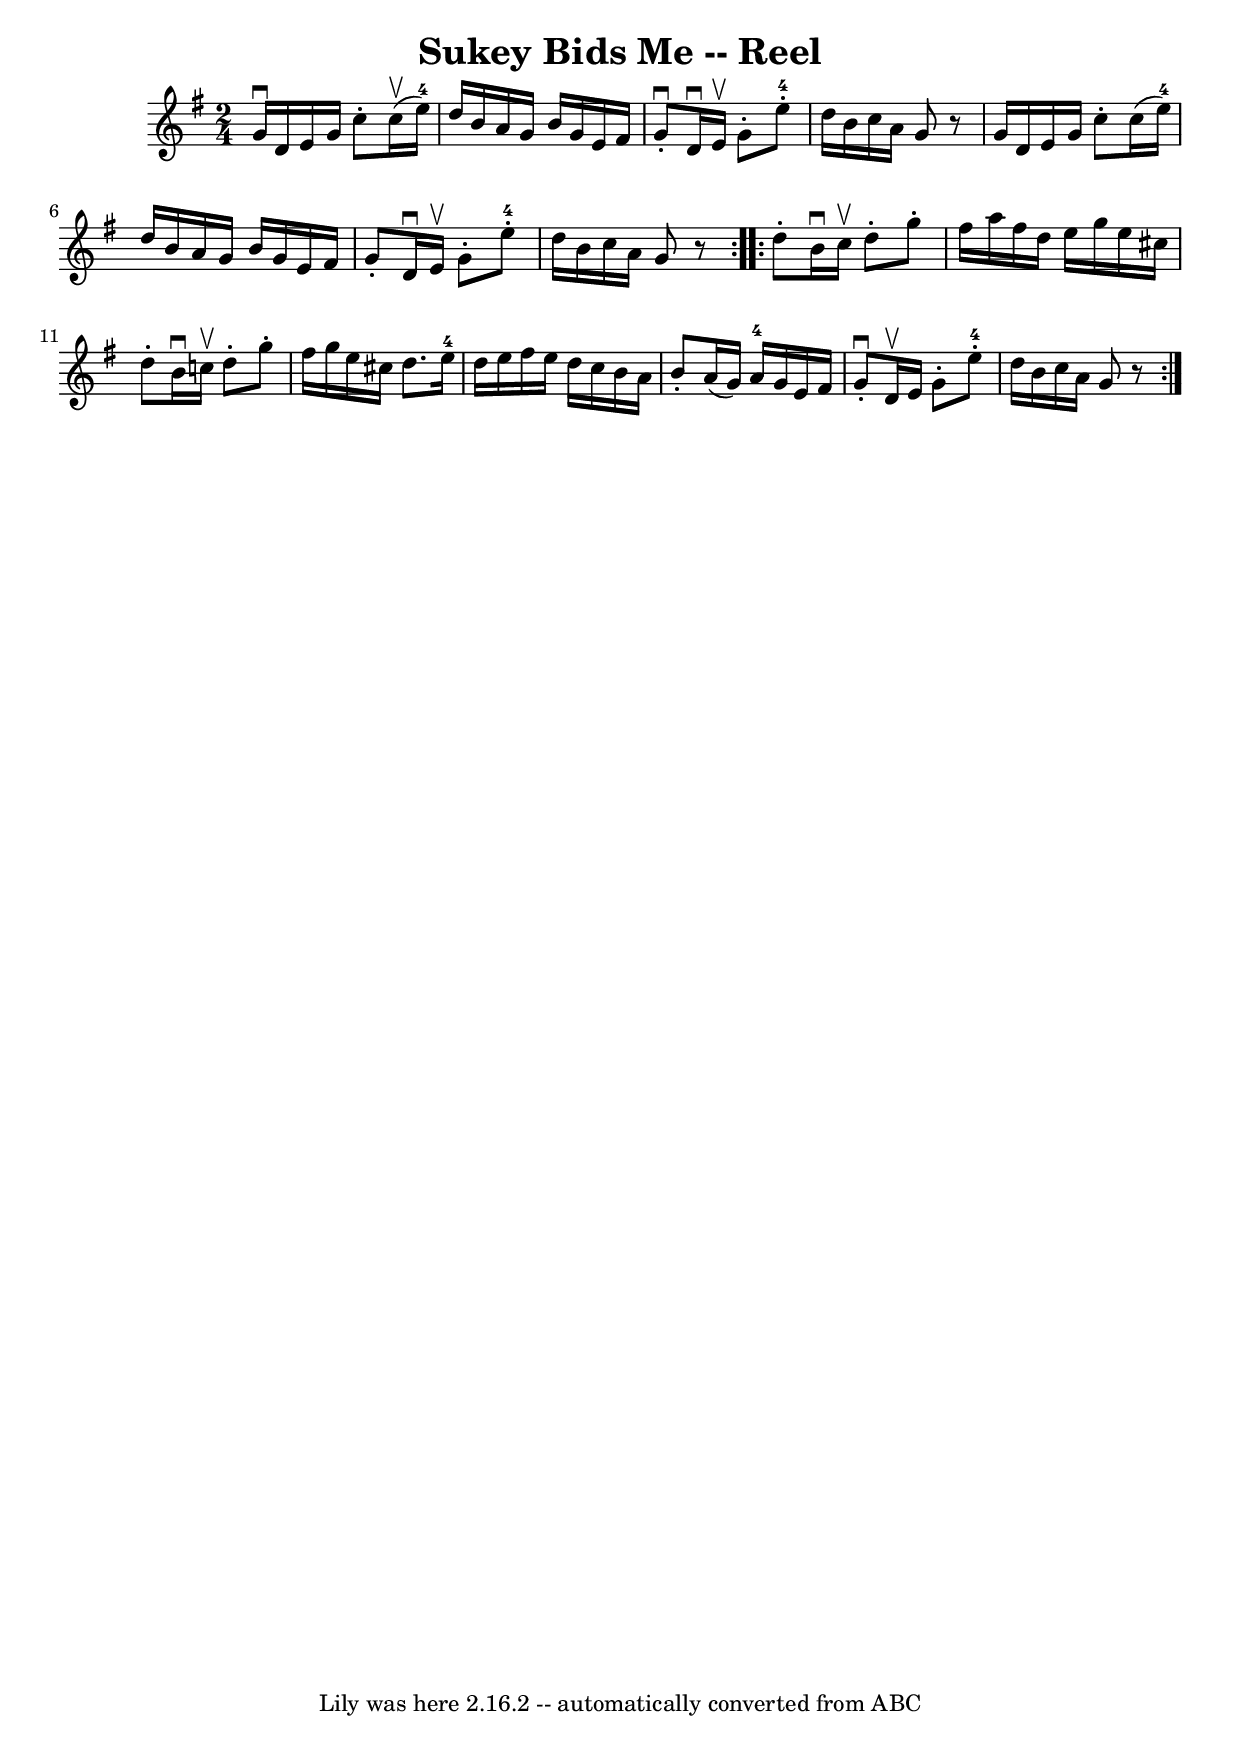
\version "2.16.2"
\include "Mammoth.ily"
\header {
  %% book = "Ryan's Mammoth Collection"
  crossRefNumber = "1"
  footnotes = "\\\\321"
  origin = "SCOTCH."
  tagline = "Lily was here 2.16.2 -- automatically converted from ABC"
  title = "Sukey Bids Me -- Reel"

}
voicedefault =  {



  \repeat volta 2 {

    \time 2/4 
    \key g \major
    g'16^\downbow d'16 e'16 g'16 c''8 -.   
    c''16^\upbow(e''16-4)   |
    d''16 b'16 a'16 g'16    
    b'16 g'16 e'16 fis'16    |
    g'8^\downbow-. d'16^\downbow   
    e'16^\upbow g'8 -. e''8-4-.   |
    d''16 b'16 c''16 a'16 
    g'8    r8   |
    g'16 d'16 e'16 g'16 c''8 -. c''16 (
    e''16-4)   |
    d''16 b'16 a'16 g'16 b'16 g'16    
    e'16 fis'16    |
    g'8 -. d'16^\downbow e'16^\upbow g'8 -.   
    e''8-4-.   |
    d''16 b'16 c''16 a'16 g'8    r8   
  }     

  \repeat volta 2 {
    d''8 -. b'16^\downbow c''16^\upbow d''8 -. g''8 
    -.   |
    fis''16 a''16 fis''16 d''16 e''16 g''16 e''16 
    cis''16    |
    d''8 -. b'16^\downbow c''!16^\upbow d''8 -.   
    g''8 -.   |
    fis''16 g''16 e''16 cis''16 d''8. e''16 
    -4   |
    d''16 e''16 fis''16 e''16 d''16 c''16    
    b'16 a'16    |
    b'8 -. a'16 (g'16) a'16-4 g'16    
    e'16 fis'16    |
    g'8^\downbow-. d'16^\upbow e'16 g'8 -.   
    e''8-4-.   |
    d''16 b'16 c''16 a'16 g'8    r8   
  }   

}

\score{
  <<

    \context Staff="default"
    {
      \voicedefault 
      
    }

  >>
  \layout {
    
  }
  \midi {
  }

}
